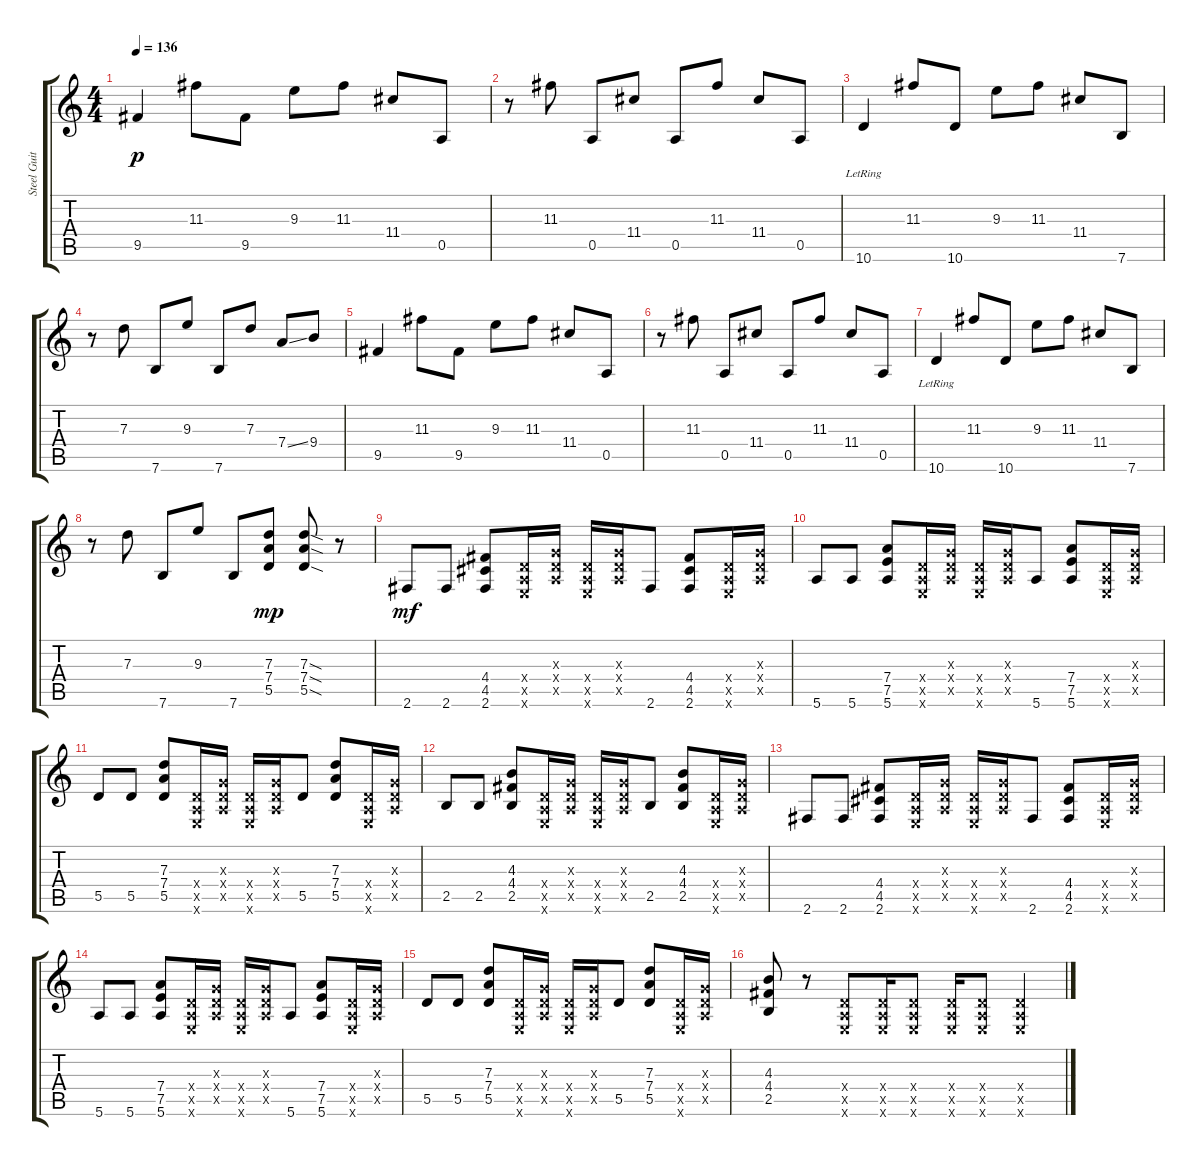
\track ("Steel Guitar" "Steel Guit") {instrument acousticguitarsteel}
\staff {score tabs}
\tuning (E4 B3 G3 D3 A2 E2) {hide}
\ts (4 4)
\tempo 136
\clef g2
\ks c
9.5.4{dy p instrument acousticguitarsteel} 11.3.8 9.5.8 9.3.8 11.3.8 11.4.8 0.5.8 |
r.8 11.3.8 0.5.8 11.4.8 0.5.8 11.3.8 11.4.8 0.5.8 |
10.6{lr}.4 11.3.8 10.6.8 9.3.8 11.3.8 11.4.8 7.6.8 |
r.8 7.3.8 7.6.8 9.3.8 7.6.8 7.3.8 7.4{ss}.8 9.4.8 |
9.5.4 11.3.8 9.5.8 9.3.8 11.3.8 11.4.8 0.5.8 |
r.8 11.3.8 0.5.8 11.4.8 0.5.8 11.3.8 11.4.8 0.5.8 |
10.6{lr}.4 11.3.8 10.6.8 9.3.8 11.3.8 11.4.8 7.6.8 |
r.8 7.3.8 7.6.8 9.3.8 7.6.8 (7.3 7.4 5.5).8{dy mp} (7.3{sod} 7.4{sod} 5.5{sod}).8 r.8 |
2.6.8{dy mf} 2.6.8 (4.4 4.5 2.6).8 (0.4{x} 0.5{x} 0.6{x}).16 (0.3{x} 0.4{x} 0.5{x}).16 (0.4{x} 0.5{x} 0.6{x}).16 (0.3{x} 0.4{x} 0.5{x}).16 2.6.8 (4.4 4.5 2.6).8 (0.4{x} 0.5{x} 0.6{x}).16 (0.3{x} 0.4{x} 0.5{x}).16 |
5.6.8 5.6.8 (7.4 7.5 5.6).8 (0.4{x} 0.5{x} 0.6{x}).16 (0.3{x} 0.4{x} 0.5{x}).16 (0.4{x} 0.5{x} 0.6{x}).16 (0.3{x} 0.4{x} 0.5{x}).16 5.6.8 (7.4 7.5 5.6).8 (0.4{x} 0.5{x} 0.6{x}).16 (0.3{x} 0.4{x} 0.5{x}).16 |
5.5.8 5.5.8 (7.3 7.4 5.5).8 (0.4{x} 0.5{x} 0.6{x}).16 (0.3{x} 0.4{x} 0.5{x}).16 (0.4{x} 0.5{x} 0.6{x}).16 (0.3{x} 0.4{x} 0.5{x}).16 5.5.8 (7.3 7.4 5.5).8 (0.4{x} 0.5{x} 0.6{x}).16 (0.3{x} 0.4{x} 0.5{x}).16 |
2.5.8 2.5.8 (4.3 4.4 2.5).8 (0.4{x} 0.5{x} 0.6{x}).16 (0.3{x} 0.4{x} 0.5{x}).16 (0.4{x} 0.5{x} 0.6{x}).16 (0.3{x} 0.4{x} 0.5{x}).16 2.5.8 (4.3 4.4 2.5).8 (0.4{x} 0.5{x} 0.6{x}).16 (0.3{x} 0.4{x} 0.5{x}).16 |
2.6.8 2.6.8 (4.4 4.5 2.6).8 (0.4{x} 0.5{x} 0.6{x}).16 (0.3{x} 0.4{x} 0.5{x}).16 (0.4{x} 0.5{x} 0.6{x}).16 (0.3{x} 0.4{x} 0.5{x}).16 2.6.8 (4.4 4.5 2.6).8 (0.4{x} 0.5{x} 0.6{x}).16 (0.3{x} 0.4{x} 0.5{x}).16 |
5.6.8 5.6.8 (7.4 7.5 5.6).8 (0.4{x} 0.5{x} 0.6{x}).16 (0.3{x} 0.4{x} 0.5{x}).16 (0.4{x} 0.5{x} 0.6{x}).16 (0.3{x} 0.4{x} 0.5{x}).16 5.6.8 (7.4 7.5 5.6).8 (0.4{x} 0.5{x} 0.6{x}).16 (0.3{x} 0.4{x} 0.5{x}).16 |
5.5.8 5.5.8 (7.3 7.4 5.5).8 (0.4{x} 0.5{x} 0.6{x}).16 (0.3{x} 0.4{x} 0.5{x}).16 (0.4{x} 0.5{x} 0.6{x}).16 (0.3{x} 0.4{x} 0.5{x}).16 5.5.8 (7.3 7.4 5.5).8 (0.4{x} 0.5{x} 0.6{x}).16 (0.3{x} 0.4{x} 0.5{x}).16 |
(4.3 4.4 2.5).8 r.8 (0.4{x} 0.5{x} 0.6{x}).8 (0.4{x} 0.5{x} 0.6{x}).16 (0.4{x} 0.5{x} 0.6{x}).8 (0.4{x} 0.5{x} 0.6{x}).16 (0.4{x} 0.5{x} 0.6{x}).8 (0.4{x} 0.5{x} 0.6{x}).4
